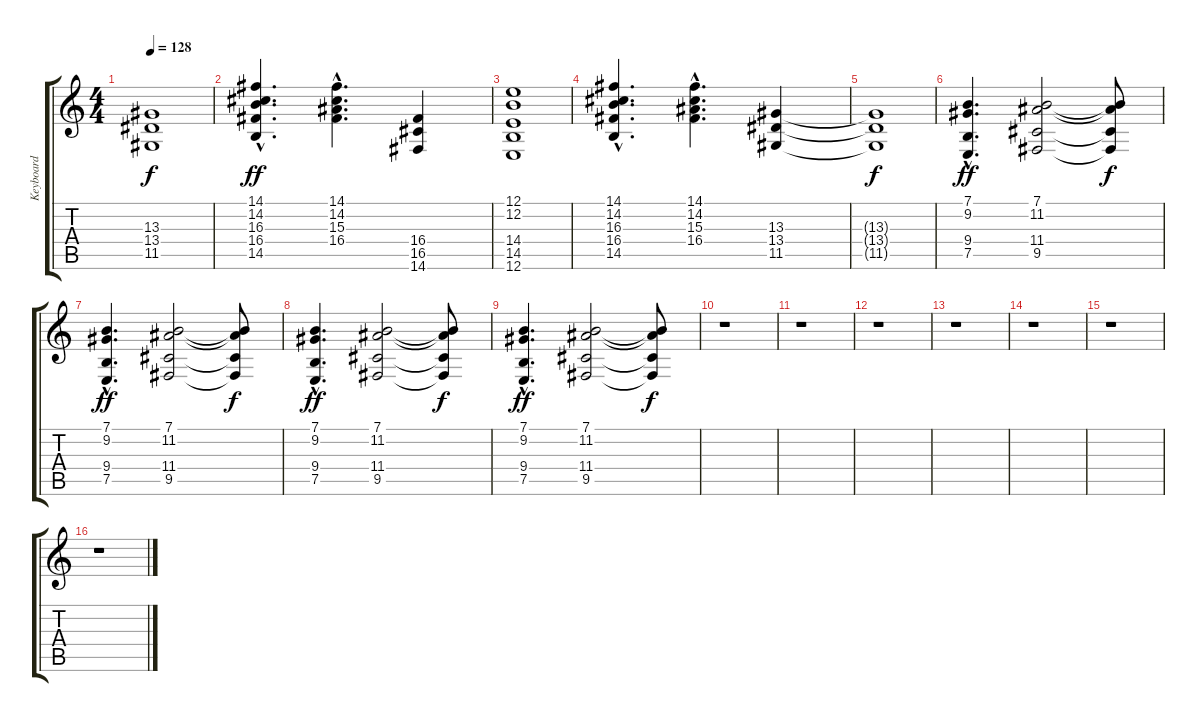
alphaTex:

\track ("Keyboard" "Keyboard") {instrument pad3polysynth}
\staff {score tabs}
\tuning (E4 B3 G3 D3 A2 E2) {hide}
\ts (4 4)
\tempo 128
\clef g2
\ks c
(13.3{t} 13.4{t} 11.5{t}).1{dy f} |
(14.1{hac} 14.2{hac} 16.3{hac} 16.4{hac} 14.5{hac}).4{d dy ff} (14.1{hac} 14.2{hac} 15.3{hac} 16.4{hac}).4{d} (16.4 16.5 14.6).4 |
(12.1 12.2 14.4 14.5 12.6).1 |
(14.1{hac} 14.2{hac} 16.3{hac} 16.4{hac} 14.5{hac}).4{d} (14.1{hac} 14.2{hac} 15.3{hac} 16.4{hac}).4{d} (13.3 13.4 11.5).4 |
(13.3{t} 13.4{t} 11.5{t}).1{dy f} |
(7.1{hac} 9.2{hac} 9.4{hac} 7.5{hac}).4{d dy ff} (7.1 11.2 11.4 9.5).2 (7.1{t} 11.2{t} 11.4{t} 9.5{t}).8{dy f} |
(7.1{hac} 9.2{hac} 9.4{hac} 7.5{hac}).4{d dy ff} (7.1 11.2 11.4 9.5).2 (7.1{t} 11.2{t} 11.4{t} 9.5{t}).8{dy f} |
(7.1{hac} 9.2{hac} 9.4{hac} 7.5{hac}).4{d dy ff} (7.1 11.2 11.4 9.5).2 (7.1{t} 11.2{t} 11.4{t} 9.5{t}).8{dy f} |
(7.1{hac} 9.2{hac} 9.4{hac} 7.5{hac}).4{d dy ff} (7.1 11.2 11.4 9.5).2 (7.1{t} 11.2{t} 11.4{t} 9.5{t}).8{dy f} |
r.1 |
r.1 |
r.1 |
r.1 |
r.1 |
r.1 |
r.1
